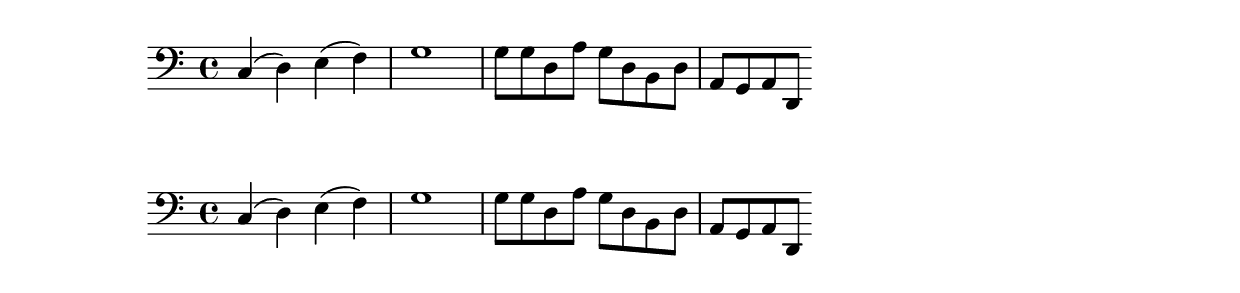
\version "2.22.2"

% Lilypond benutzt automatisch die internationale Bezeichnung 'b' für das deutsche 'h'
% Für das deutsche 'b' verwendet man mit den Standarteinstellungen 'bes'
% Verwendet man das h dennoch, kommt es zu folgender Fehlermeldung:

%{
  GNU LilyPond 2.22.2
  »Lilypond.ly« wird verarbeitet
  Analysieren...
  Lilypond.ly:36:17: Fehler: Keine Notenbezeichnung: »h«
    g8 g d a' g d 
                  h d a g a d, 
  Interpretation der Musik...
  Vorverarbeitung der grafischen Elemente...
  Interpretation der Musik...
  Vorverarbeitung der grafischen Elemente...
  Interpretation der Musik...
  Vorverarbeitung der grafischen Elemente...
  Interpretation der Musik...
  Vorverarbeitung der grafischen Elemente...
  Ideale Seitenanzahl wird gefunden...
  Musik wird auf eine Seite angepasst...
  Systeme erstellen...
  Konvertierung nach »Lilypond.pdf«...
  schwerer Fehler: gescheiterte Dateien: "Lilypond.ly"
%}

% richtig wäre also:

\relative c {
  \clef bass
  c4( d )e( f) |
  g1 |
  g8 g d a' g d b d a g a d, 
}

% möchte man die deutsche Schreibweise verwenden muss man die Zeile hinzufügen,
% die die Datei "deutsch.ly" in das Dokument einbettet:

\include "deutsch.ly"

% dann funktioniert die deutsche Schreibweise:

\relative c {
  \clef bass
  c4( d )e( f) |
  g1 |
  g8 g d a' g d h d a g a d,
}

